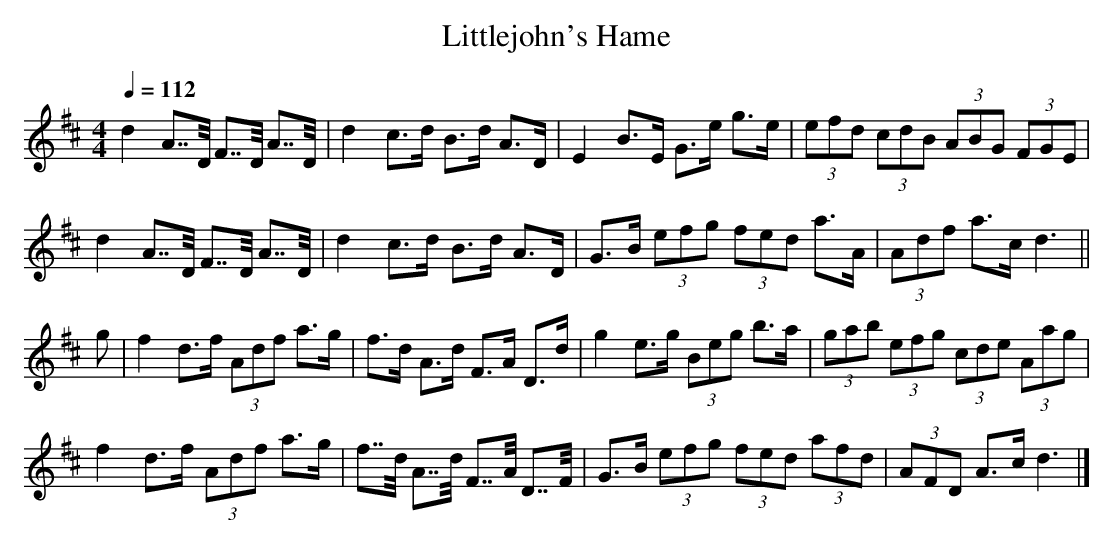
X:1
T:Littlejohn's Hame
M:4/4
L:1/8
Q:1/4=112
K:D
  d2A>>D F>>D A>>D|d2   c>d  B>d  A>D |E2    B>E   G>e   g>e|(3efd (3cdB (3ABG (3FGE|
  d2A>>D F>>D A>>D|d2   c>d  B>d  A>D |G>B (3efg (3fed   a>A|(3Adf   a>c   d3      ||
g|f2d>f (3Adf a>g |f>d  A>d  F>A  D>d |g2    e>g (3Beg   b>a|(3gab (3efg (3cde (3Aag|
  f2d>f (3Adf a>g |f>>d A>>d F>>A D>>F|G>B (3efg (3fed (3afd|(3AFD   A>c   d3      |]
